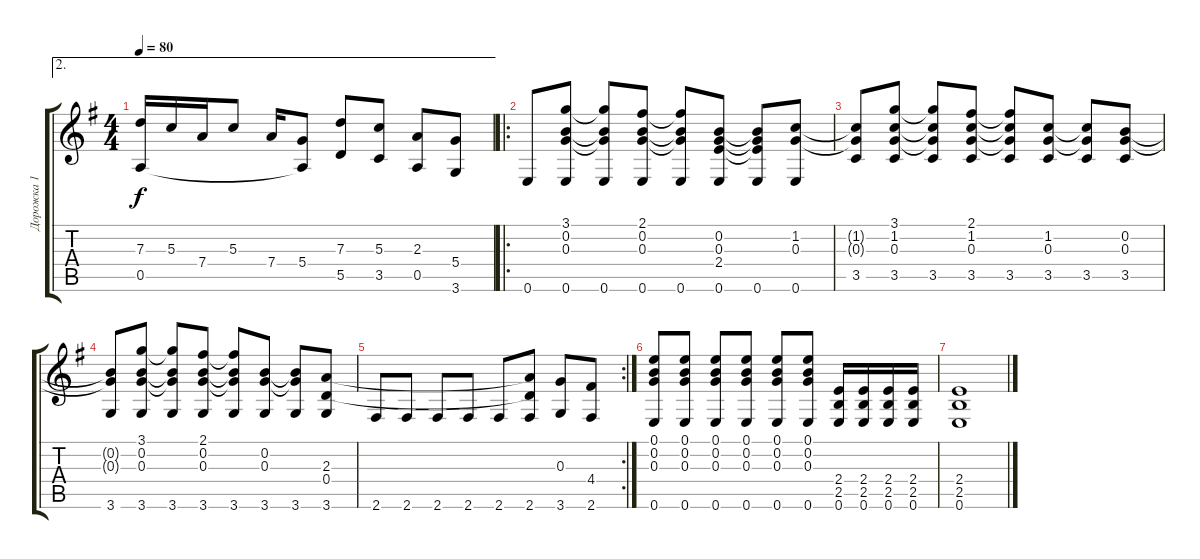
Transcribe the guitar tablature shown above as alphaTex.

\track ("Дорожка 1" "Дорожка 1") {instrument acousticguitarnylon}
\staff {score tabs}
\tuning (E4 B3 G3 D3 A2 E2) {hide}
\ae 2
\ts (4 4)
\tempo 80
\clef g2
\ks eminor
(7.3 0.5).16{dy f} 5.3.16 7.4.16 5.3.8 7.4.16 (5.4 0.5{t}).8 (7.3 5.5).8 (5.3 3.5).8 (2.3 0.5).8 (5.4 3.6).8 |
\ro
0.6.8 (3.1 0.2 0.3 0.6).8 (3.1{t} 0.2{t} 0.3{t} 0.6).8 (2.1 0.2 0.3 0.6).8 (2.1{t} 0.2{t} 0.3{t} 0.6).8 (0.2 0.3 2.4 0.6).8 (0.2{t} 0.3{t} 2.4{t} 0.6).8 (1.2 0.3 0.6).8 |
(1.2{t} 0.3{t} 3.5).8 (3.1 1.2 0.3 3.5).8 (3.1{t} 1.2{t} 0.3{t} 3.5).8 (2.1 1.2 0.3 3.5).8 (2.1{t} 1.2{t} 0.3{t} 3.5).8 (1.2 0.3 3.5).8 (1.2{t} 0.3{t} 3.5).8 (0.2 0.3 3.5).8 |
(0.2{t} 0.3{t} 3.6).8 (3.1 0.2 0.3 3.6).8 (3.1{t} 0.2{t} 0.3{t} 3.6).8 (2.1 0.2 0.3 3.6).8 (2.1{t} 0.2{t} 0.3{t} 3.6).8 (0.2 0.3 3.6).8 (0.2{t} 0.3{t} 3.6).8 (2.3 0.4 3.6).8 |
\rc 2
2.6.8 2.6.8 2.6.8 2.6.8 2.6.8 (2.3{t} 0.4{t} 2.6).8 (0.3 3.6).8 (4.4 2.6).8 |
(0.1 0.2 0.3 0.6).8 (0.1 0.2 0.3 0.6).8 (0.1 0.2 0.3 0.6).8 (0.1 0.2 0.3 0.6).8 (0.1 0.2 0.3 0.6).8 (0.1 0.2 0.3 0.6).8 (2.4 2.5 0.6).16 (2.4 2.5 0.6).16 (2.4 2.5 0.6).16 (2.4 2.5 0.6).16 |
(2.4 2.5 0.6).1
